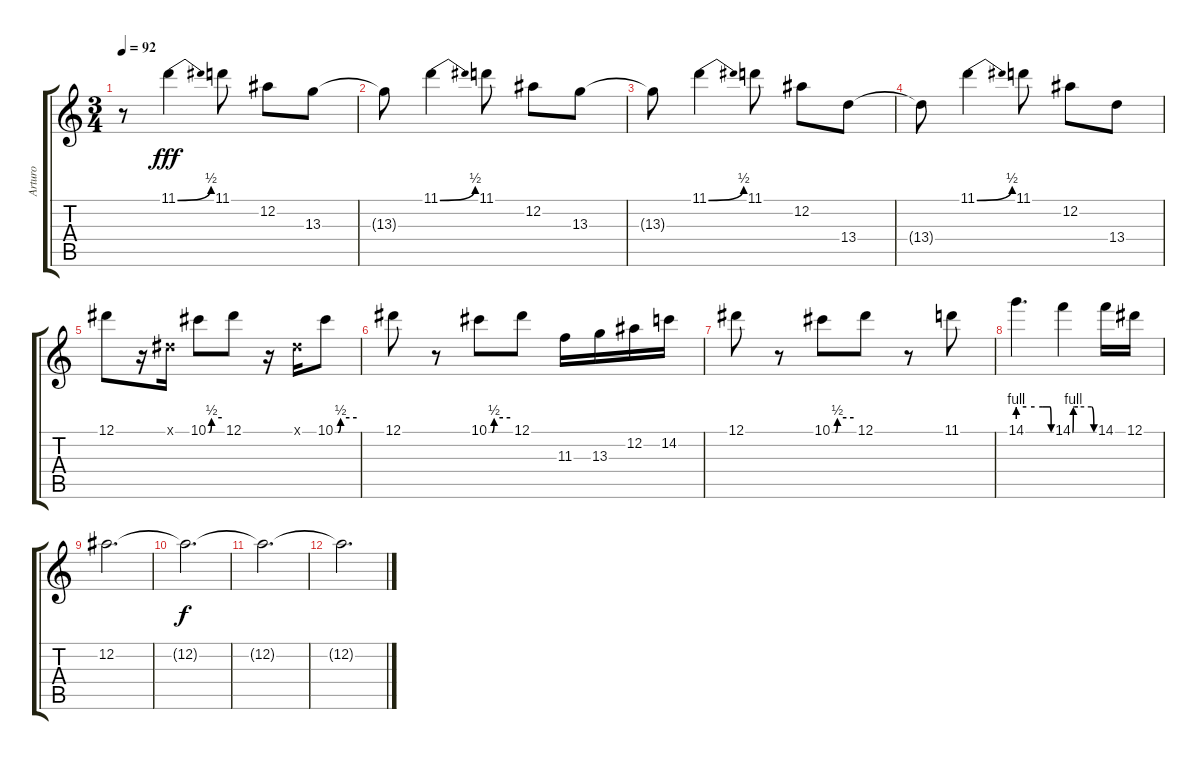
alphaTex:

\track ("Arturo" "Arturo") {instrument electricguitarjazz}
\staff {score tabs}
\tuning (Eb4 Bb3 Gb3 Db3 Ab2 Eb2) {hide}
\ts (3 4)
\tempo 92
\clef g2
\ks c
r.8{dy fff} 11.1{be (bend 0 0 60 2)}.4 11.1.8 12.2.8 13.3.8 |
13.3{t}.8 11.1{be (bend 0 0 60 2)}.4 11.1.8 12.2.8 13.3.8 |
13.3{t}.8 11.1{be (bend 0 0 60 2)}.4 11.1.8 12.2.8 13.4.8 |
13.4{t}.8 11.1{be (bend 0 0 60 2)}.4 11.1.8 12.2.8 13.4.8 |
12.1.8 r.16 0.1{x}.16 10.1{be (custom 0 0 5 0 15 2 60 2)}.8 12.1.8 r.16 0.1{x}.16 10.1{be (custom 0 0 8 0 15 2 60 2)}.8 |
12.1.8 r.8 10.1{be (custom 0 0 5 0 9 0 15 2 60 2)}.8 12.1.8 11.3.16 13.3.16 12.2.16 14.2.16 |
12.1.8 r.8 10.1{be (custom 0 0 9 0 15 2 60 2)}.8 12.1.8 r.8 11.1.8 |
14.1{be (custom 0 4 15 4 30 4 45 4 58 4 60 0)}.4{d} 14.1{be (custom 0 0 2 4 5 4 15 4 53 4 60 0)}.4 14.1.16 12.1.16 |
12.2.2{d} |
12.2{t}.2{d dy f} |
12.2{t}.2{d volume 0} |
12.2{t}.2{d}
